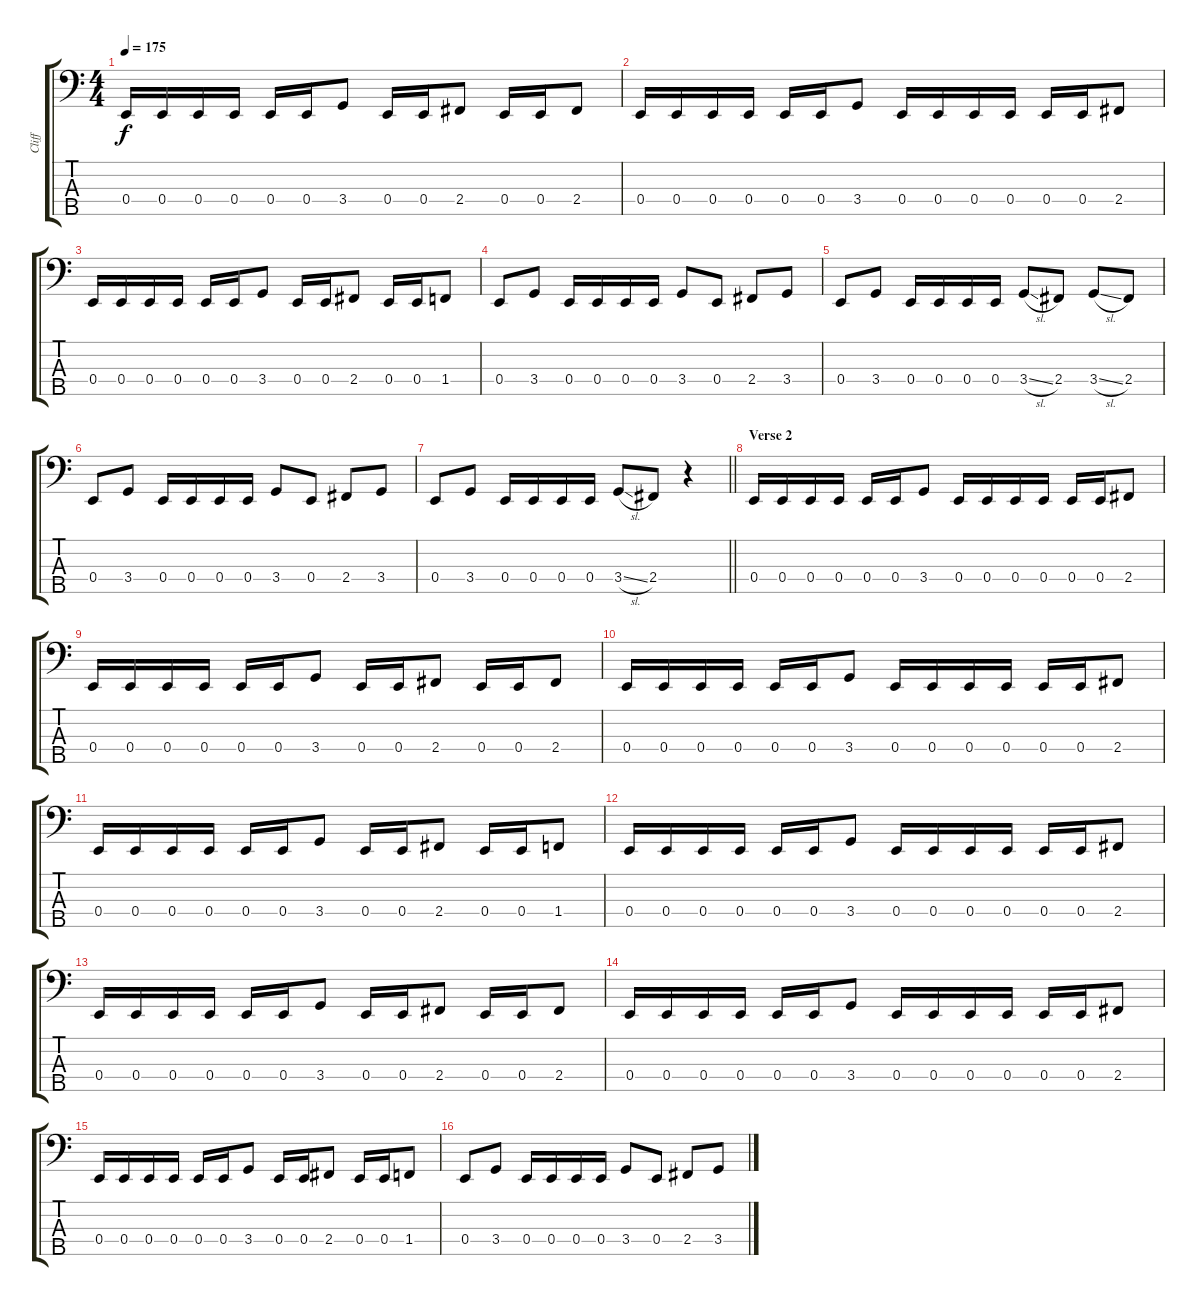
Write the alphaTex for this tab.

\track ("Cliff" "Cliff") {instrument electricbassfinger}
\staff {score tabs}
\tuning (G2 D2 A1 E1 B0) {hide}
\ts (4 4)
\tempo 175
\clef f4
\ks c
0.4.16{dy f} 0.4.16 0.4.16 0.4.16 0.4.16 0.4.16 3.4.8 0.4.16 0.4.16 2.4.8 0.4.16 0.4.16 2.4.8 |
0.4.16 0.4.16 0.4.16 0.4.16 0.4.16 0.4.16 3.4.8 0.4.16 0.4.16 0.4.16 0.4.16 0.4.16 0.4.16 2.4.8 |
0.4.16 0.4.16 0.4.16 0.4.16 0.4.16 0.4.16 3.4.8 0.4.16 0.4.16 2.4.8 0.4.16 0.4.16 1.4.8 |
0.4.8 3.4.8 0.4.16 0.4.16 0.4.16 0.4.16 3.4.8 0.4.8 2.4.8 3.4.8 |
0.4.8 3.4.8 0.4.16 0.4.16 0.4.16 0.4.16 3.4{sl}.8 2.4.8 3.4{sl}.8 2.4.8 |
0.4.8 3.4.8 0.4.16 0.4.16 0.4.16 0.4.16 3.4.8 0.4.8 2.4.8 3.4.8 |
\barLineRight lightlight
0.4.8 3.4.8 0.4.16 0.4.16 0.4.16 0.4.16 3.4{sl}.8 2.4.8 r.4 |
\section ("" "Verse 2")
0.4.16 0.4.16 0.4.16 0.4.16 0.4.16 0.4.16 3.4.8 0.4.16 0.4.16 0.4.16 0.4.16 0.4.16 0.4.16 2.4.8 |
0.4.16 0.4.16 0.4.16 0.4.16 0.4.16 0.4.16 3.4.8 0.4.16 0.4.16 2.4.8 0.4.16 0.4.16 2.4.8 |
0.4.16 0.4.16 0.4.16 0.4.16 0.4.16 0.4.16 3.4.8 0.4.16 0.4.16 0.4.16 0.4.16 0.4.16 0.4.16 2.4.8 |
0.4.16 0.4.16 0.4.16 0.4.16 0.4.16 0.4.16 3.4.8 0.4.16 0.4.16 2.4.8 0.4.16 0.4.16 1.4.8 |
0.4.16 0.4.16 0.4.16 0.4.16 0.4.16 0.4.16 3.4.8 0.4.16 0.4.16 0.4.16 0.4.16 0.4.16 0.4.16 2.4.8 |
0.4.16 0.4.16 0.4.16 0.4.16 0.4.16 0.4.16 3.4.8 0.4.16 0.4.16 2.4.8 0.4.16 0.4.16 2.4.8 |
0.4.16 0.4.16 0.4.16 0.4.16 0.4.16 0.4.16 3.4.8 0.4.16 0.4.16 0.4.16 0.4.16 0.4.16 0.4.16 2.4.8 |
0.4.16 0.4.16 0.4.16 0.4.16 0.4.16 0.4.16 3.4.8 0.4.16 0.4.16 2.4.8 0.4.16 0.4.16 1.4.8 |
0.4.8 3.4.8 0.4.16 0.4.16 0.4.16 0.4.16 3.4.8 0.4.8 2.4.8 3.4.8
